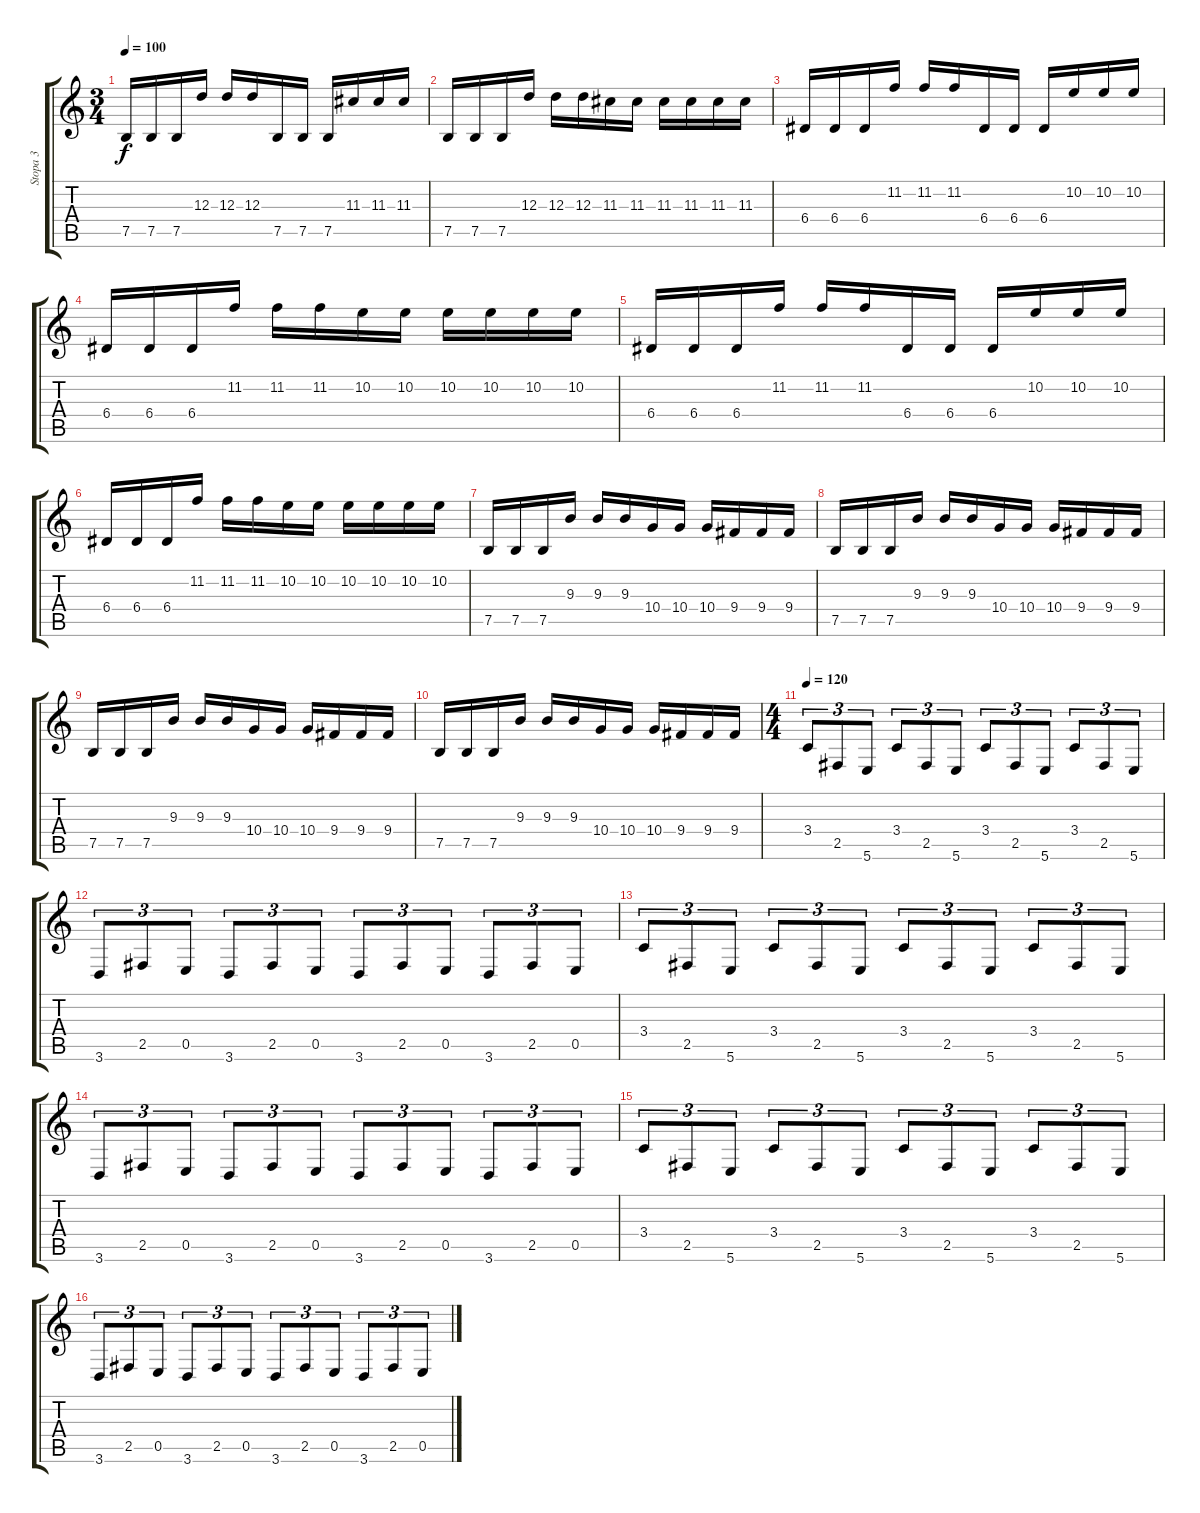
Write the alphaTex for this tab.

\track ("Stopa 3" "Stopa 3") {instrument distortionguitar}
\staff {score tabs}
\tuning (B3 Gb3 D3 A2 E2 B1) {hide}
\ts (3 4)
\tempo 100
\clef g2
\ks c
7.5.16{dy f} 7.5.16 7.5.16 12.3.16 12.3.16 12.3.16 7.5.16 7.5.16 7.5.16 11.3.16 11.3.16 11.3.16 |
7.5.16 7.5.16 7.5.16 12.3.16 12.3.16 12.3.16 11.3.16 11.3.16 11.3.16 11.3.16 11.3.16 11.3.16 |
6.4.16 6.4.16 6.4.16 11.2.16 11.2.16 11.2.16 6.4.16 6.4.16 6.4.16 10.2.16 10.2.16 10.2.16 |
6.4.16 6.4.16 6.4.16 11.2.16 11.2.16 11.2.16 10.2.16 10.2.16 10.2.16 10.2.16 10.2.16 10.2.16 |
6.4.16 6.4.16 6.4.16 11.2.16 11.2.16 11.2.16 6.4.16 6.4.16 6.4.16 10.2.16 10.2.16 10.2.16 |
6.4.16 6.4.16 6.4.16 11.2.16 11.2.16 11.2.16 10.2.16 10.2.16 10.2.16 10.2.16 10.2.16 10.2.16 |
7.5.16 7.5.16 7.5.16 9.3.16 9.3.16 9.3.16 10.4.16 10.4.16 10.4.16 9.4.16 9.4.16 9.4.16 |
7.5.16 7.5.16 7.5.16 9.3.16 9.3.16 9.3.16 10.4.16 10.4.16 10.4.16 9.4.16 9.4.16 9.4.16 |
7.5.16 7.5.16 7.5.16 9.3.16 9.3.16 9.3.16 10.4.16 10.4.16 10.4.16 9.4.16 9.4.16 9.4.16 |
7.5.16 7.5.16 7.5.16 9.3.16 9.3.16 9.3.16 10.4.16 10.4.16 10.4.16 9.4.16 9.4.16 9.4.16 |
\ts (4 4)
\tempo 120
3.4.8{tu (3 2)} 2.5.8{tu (3 2)} 5.6.8{tu (3 2)} 3.4.8{tu (3 2)} 2.5.8{tu (3 2)} 5.6.8{tu (3 2)} 3.4.8{tu (3 2)} 2.5.8{tu (3 2)} 5.6.8{tu (3 2)} 3.4.8{tu (3 2)} 2.5.8{tu (3 2)} 5.6.8{tu (3 2)} |
3.6.8{tu (3 2)} 2.5.8{tu (3 2)} 0.5.8{tu (3 2)} 3.6.8{tu (3 2)} 2.5.8{tu (3 2)} 0.5.8{tu (3 2)} 3.6.8{tu (3 2)} 2.5.8{tu (3 2)} 0.5.8{tu (3 2)} 3.6.8{tu (3 2)} 2.5.8{tu (3 2)} 0.5.8{tu (3 2)} |
3.4.8{tu (3 2)} 2.5.8{tu (3 2)} 5.6.8{tu (3 2)} 3.4.8{tu (3 2)} 2.5.8{tu (3 2)} 5.6.8{tu (3 2)} 3.4.8{tu (3 2)} 2.5.8{tu (3 2)} 5.6.8{tu (3 2)} 3.4.8{tu (3 2)} 2.5.8{tu (3 2)} 5.6.8{tu (3 2)} |
3.6.8{tu (3 2)} 2.5.8{tu (3 2)} 0.5.8{tu (3 2)} 3.6.8{tu (3 2)} 2.5.8{tu (3 2)} 0.5.8{tu (3 2)} 3.6.8{tu (3 2)} 2.5.8{tu (3 2)} 0.5.8{tu (3 2)} 3.6.8{tu (3 2)} 2.5.8{tu (3 2)} 0.5.8{tu (3 2)} |
3.4.8{tu (3 2)} 2.5.8{tu (3 2)} 5.6.8{tu (3 2)} 3.4.8{tu (3 2)} 2.5.8{tu (3 2)} 5.6.8{tu (3 2)} 3.4.8{tu (3 2)} 2.5.8{tu (3 2)} 5.6.8{tu (3 2)} 3.4.8{tu (3 2)} 2.5.8{tu (3 2)} 5.6.8{tu (3 2)} |
3.6.8{tu (3 2)} 2.5.8{tu (3 2)} 0.5.8{tu (3 2)} 3.6.8{tu (3 2)} 2.5.8{tu (3 2)} 0.5.8{tu (3 2)} 3.6.8{tu (3 2)} 2.5.8{tu (3 2)} 0.5.8{tu (3 2)} 3.6.8{tu (3 2)} 2.5.8{tu (3 2)} 0.5.8{tu (3 2)}
